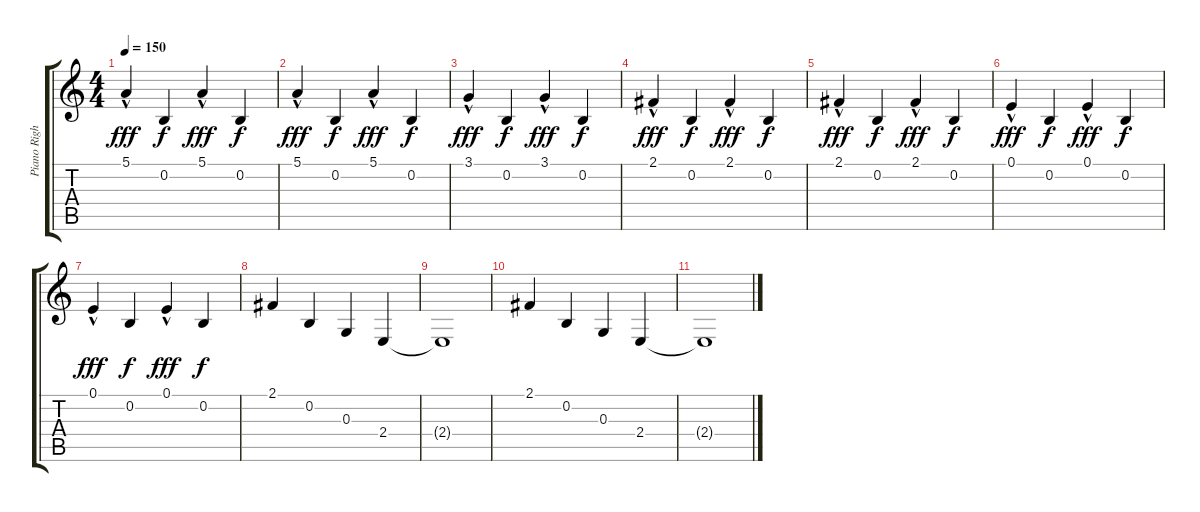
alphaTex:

\track ("Piano Right Hand" "Piano Righ") {instrument brightacousticpiano}
\staff {score tabs}
\tuning (E4 B3 G3 D3 A2 E2) {hide}
\ts (4 4)
\tempo 150
\clef g2
\ks c
5.1{hac}.4{dy fff} 0.2.4{dy f} 5.1{hac}.4{dy fff} 0.2.4{dy f} |
5.1{hac}.4{dy fff} 0.2.4{dy f} 5.1{hac}.4{dy fff} 0.2.4{dy f} |
3.1{hac}.4{dy fff} 0.2.4{dy f} 3.1{hac}.4{dy fff} 0.2.4{dy f} |
2.1{hac}.4{dy fff} 0.2.4{dy f} 2.1{hac}.4{dy fff} 0.2.4{dy f} |
2.1{hac}.4{dy fff} 0.2.4{dy f} 2.1{hac}.4{dy fff} 0.2.4{dy f} |
0.1{hac}.4{dy fff} 0.2.4{dy f} 0.1{hac}.4{dy fff} 0.2.4{dy f} |
0.1{hac}.4{dy fff} 0.2.4{dy f} 0.1{hac}.4{dy fff} 0.2.4{dy f} |
2.1.4 0.2.4 0.3.4 2.4.4 |
2.4{t}.1 |
2.1.4 0.2.4 0.3.4 2.4.4 |
2.4{t}.1
